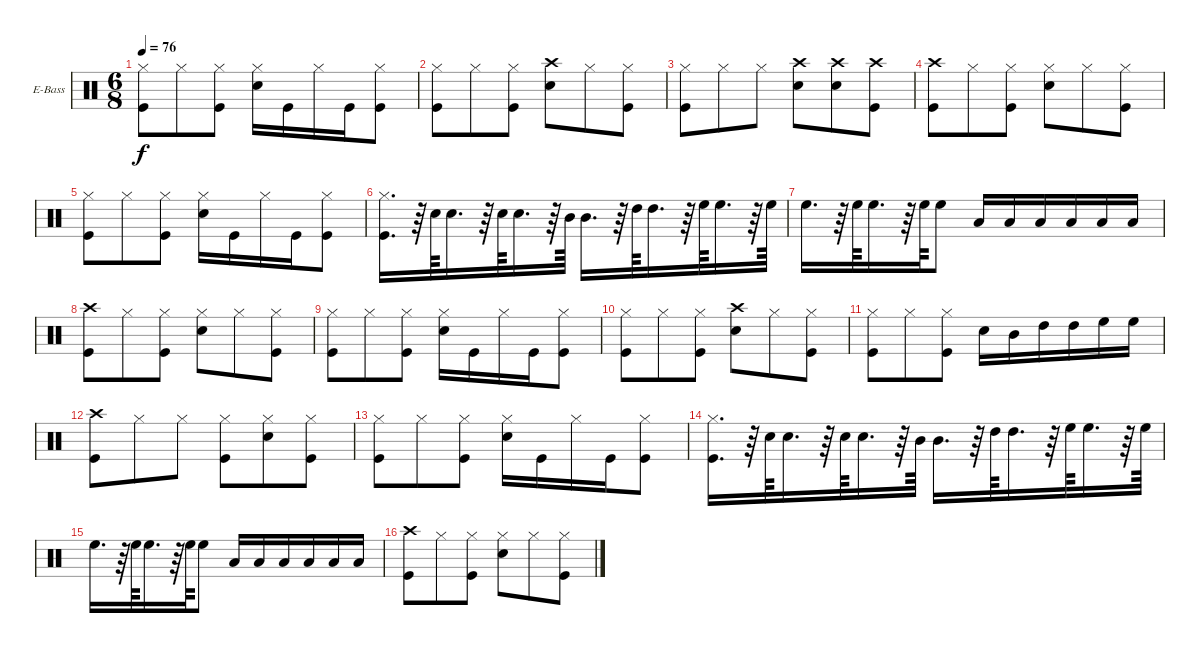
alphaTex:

\defaultSystemsLayout 4
\bracketExtendMode groupsimilarinstruments
\firstSystemTrackNameOrientation horizontal
\otherSystemsTrackNameOrientation horizontal
\track ("Lars Ulrich (Drums)" "E-Bass") {instrument percussion}
\staff {score}
\articulation defaults
\ts (6 8)
\tempo 76
\clef neutral
\ks c
("Hi-Hat (closed)" "Kick (hit)").8{dy f} "Hi-Hat (closed)".8 ("Kick (hit)" "Hi-Hat (closed)").8 ("Hi-Hat (closed)" "Snare (hit) 2").16 "Kick (hit)".16 "Hi-Hat (closed)".16 "Kick (hit)".16 ("Kick (hit)" "Hi-Hat (closed)").8 |
("Kick (hit)" "Hi-Hat (closed)").8 "Hi-Hat (closed)".8 ("Kick (hit)" "Hi-Hat (closed)").8 ("Crash high (hit)" "Snare (hit) 2").8 "Hi-Hat (closed)".8 ("Kick (hit)" "Hi-Hat (closed)").8 |
("Hi-Hat (closed)" "Kick (hit)").8 "Hi-Hat (closed)".8 "Hi-Hat (closed)".8 ("Crash high (hit)" "Snare (hit) 2").8 ("Crash high (hit)" "Snare (hit) 2").8 ("Kick (hit)" "Crash high (hit)").8 |
("Crash high (hit)" "Kick (hit)").8 "Hi-Hat (closed)".8 ("Hi-Hat (closed)" "Kick (hit)").8 ("Snare (hit) 2" "Hi-Hat (closed)").8 "Hi-Hat (closed)".8 ("Hi-Hat (closed)" "Kick (hit)").8 |
("Hi-Hat (closed)" "Kick (hit)").8 "Hi-Hat (closed)".8 ("Kick (hit)" "Hi-Hat (closed)").8 ("Hi-Hat (closed)" "Snare (hit) 2").16 "Kick (hit)".16 "Hi-Hat (closed)".16 "Kick (hit)".16 ("Kick (hit)" "Hi-Hat (closed)").8 |
("Kick (hit)" "Hi-Hat (closed)").16{d} r.64 "Snare (hit) 2".64 "Snare (hit) 2".16{d} r.64 "Snare (hit) 2".64 "Snare (hit) 2".16{d} r.64 "Mid Tom (hit)".64 "Mid Tom (hit)".16{d} r.64 "High Tom (hit)".64 "High Tom (hit)".16{d} r.64 "High Floor Tom (hit)".64 "High Floor Tom (hit)".16{d} r.64 "High Floor Tom (hit)".64 |
"High Floor Tom (hit)".16{d} r.64 "High Floor Tom (hit)".64 "High Floor Tom (hit)".16{d} r.64 "High Floor Tom (hit)".64 "High Floor Tom (hit)".8 "Low Tom (hit)".16 "Low Tom (hit)".16 "Low Tom (hit)".16 "Low Tom (hit)".16 "Low Tom (hit)".16 "Low Tom (hit)".16 |
("Kick (hit)" "Crash high (hit)").8 "Hi-Hat (closed)".8 ("Kick (hit)" "Hi-Hat (closed)").8 ("Snare (hit) 2" "Hi-Hat (closed)").8 "Hi-Hat (closed)".8 ("Kick (hit)" "Hi-Hat (closed)").8 |
("Hi-Hat (closed)" "Kick (hit)").8 "Hi-Hat (closed)".8 ("Kick (hit)" "Hi-Hat (closed)").8 ("Snare (hit) 2" "Hi-Hat (closed)").16 "Kick (hit)".16 "Hi-Hat (closed)".16 "Kick (hit)".16 ("Kick (hit)" "Hi-Hat (closed)").8 |
("Kick (hit)" "Hi-Hat (closed)").8 "Hi-Hat (closed)".8 ("Kick (hit)" "Hi-Hat (closed)").8 ("Crash high (hit)" "Snare (hit) 2").8 "Hi-Hat (closed)".8 ("Kick (hit)" "Hi-Hat (closed)").8 |
("Hi-Hat (closed)" "Kick (hit)").8 "Hi-Hat (closed)".8 ("Hi-Hat (closed)" "Kick (hit)").8 "Snare (hit) 2".16 "Mid Tom (hit)".16 "High Tom (hit)".16 "High Tom (hit)".16 "High Floor Tom (hit)".16 "High Floor Tom (hit)".16 |
("Crash high (hit)" "Kick (hit)").8 "Hi-Hat (closed)".8 "Hi-Hat (closed)".8 ("Kick (hit)" "Hi-Hat (closed)").8 ("Snare (hit) 2" "Hi-Hat (closed)").8 ("Kick (hit)" "Hi-Hat (closed)").8 |
("Hi-Hat (closed)" "Kick (hit)").8 "Hi-Hat (closed)".8 ("Kick (hit)" "Hi-Hat (closed)").8 ("Hi-Hat (closed)" "Snare (hit) 2").16 "Kick (hit)".16 "Hi-Hat (closed)".16 "Kick (hit)".16 ("Kick (hit)" "Hi-Hat (closed)").8 |
("Kick (hit)" "Hi-Hat (closed)").16{d} r.64 "Snare (hit) 2".64 "Snare (hit) 2".16{d} r.64 "Snare (hit) 2".64 "Snare (hit) 2".16{d} r.64 "Mid Tom (hit)".64 "Mid Tom (hit)".16{d} r.64 "High Tom (hit)".64 "High Tom (hit)".16{d} r.64 "High Floor Tom (hit)".64 "High Floor Tom (hit)".16{d} r.64 "High Floor Tom (hit)".64 |
"High Floor Tom (hit)".16{d} r.64 "High Floor Tom (hit)".64 "High Floor Tom (hit)".16{d} r.64 "High Floor Tom (hit)".64 "High Floor Tom (hit)".8 "Low Tom (hit)".16 "Low Tom (hit)".16 "Low Tom (hit)".16 "Low Tom (hit)".16 "Low Tom (hit)".16 "Low Tom (hit)".16 |
("Kick (hit)" "Crash high (hit)").8 "Hi-Hat (closed)".8 ("Kick (hit)" "Hi-Hat (closed)").8 ("Snare (hit) 2" "Hi-Hat (closed)").8 "Hi-Hat (closed)".8 ("Kick (hit)" "Hi-Hat (closed)").8
